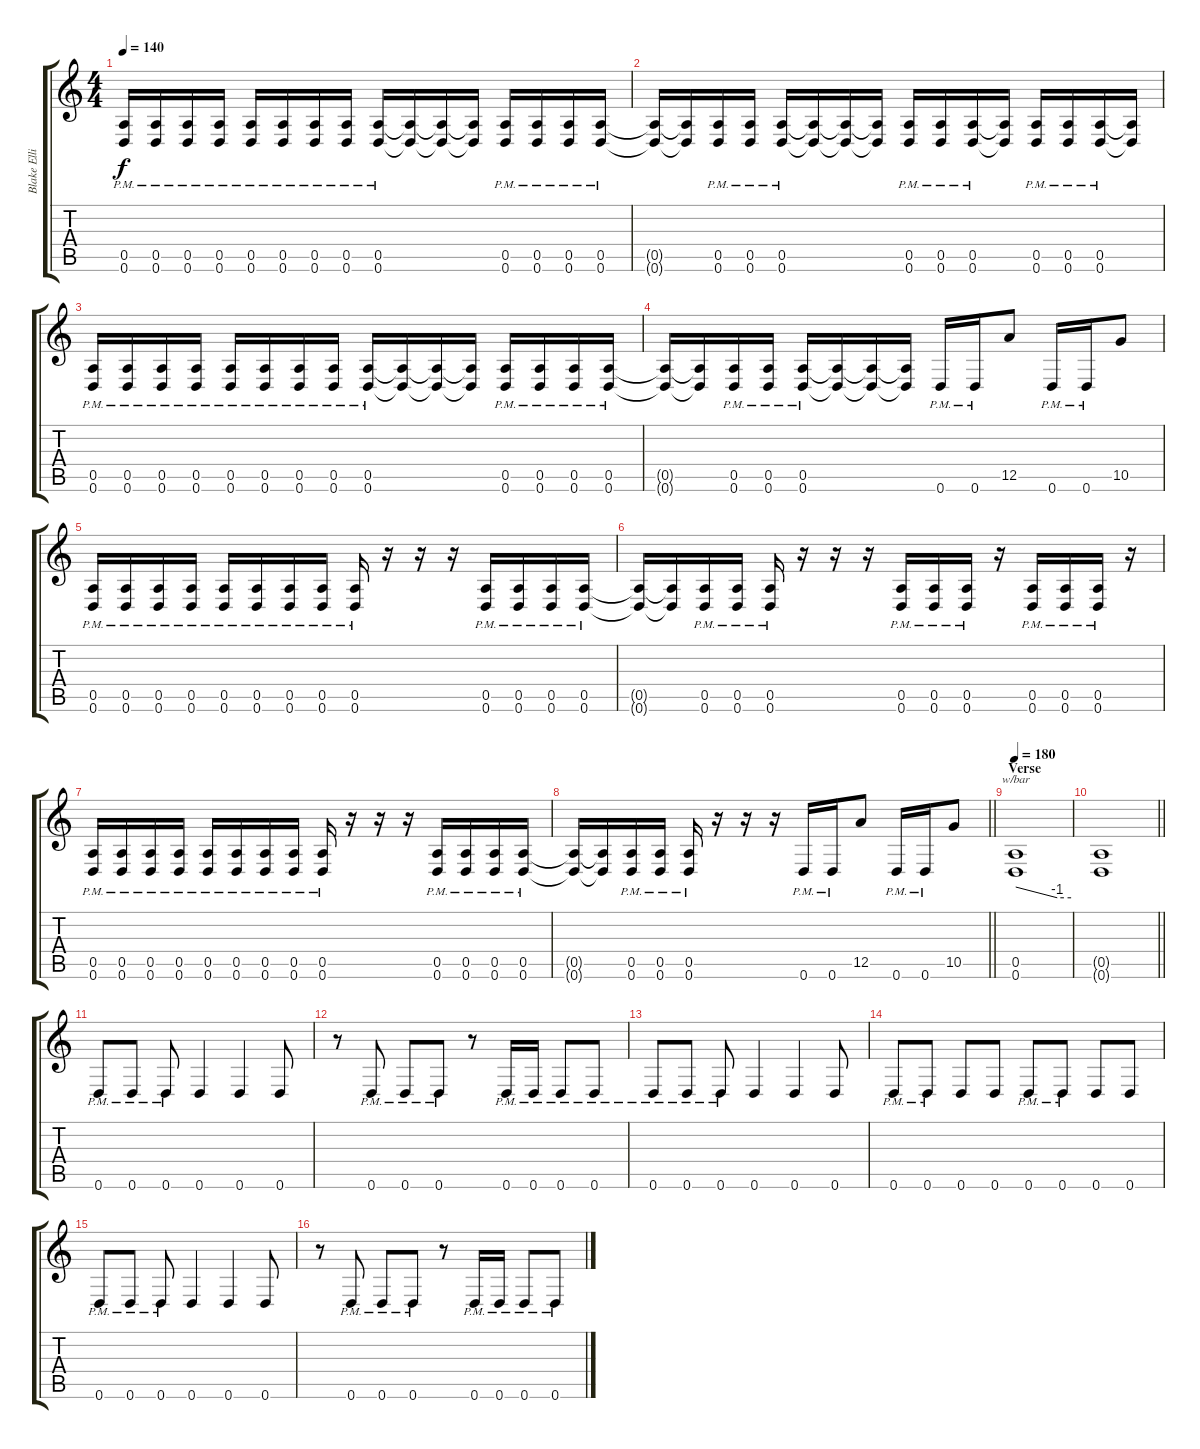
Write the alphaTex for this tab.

\track ("Blake Ellis" "Blake Elli") {instrument distortionguitar}
\staff {score tabs}
\tuning (E4 B3 G3 D3 A2 D2) {hide}
\ts (4 4)
\tempo 140
\clef g2
\ks c
(0.5{pm} 0.6{pm}).16{dy f} (0.5{pm} 0.6{pm}).16 (0.5{pm} 0.6{pm}).16 (0.5{pm} 0.6{pm}).16 (0.5{pm} 0.6{pm}).16 (0.5{pm} 0.6{pm}).16 (0.5{pm} 0.6{pm}).16 (0.5{pm} 0.6{pm}).16 (0.5{pm} 0.6{pm}).16 (0.5{t} 0.6{t}).16 (0.5{t} 0.6{t}).16 (0.5{t} 0.6{t}).16 (0.5{pm} 0.6{pm}).16 (0.5{pm} 0.6{pm}).16 (0.5{pm} 0.6{pm}).16 (0.5{pm} 0.6{pm}).16 |
(0.5{t} 0.6{t}).16 (0.5{t} 0.6{t}).16 (0.5{pm} 0.6{pm}).16 (0.5{pm} 0.6{pm}).16 (0.5{pm} 0.6{pm}).16 (0.5{t} 0.6{t}).16 (0.5{t} 0.6{t}).16 (0.5{t} 0.6{t}).16 (0.5{pm} 0.6{pm}).16 (0.5{pm} 0.6{pm}).16 (0.5{pm} 0.6{pm}).16 (0.5{t} 0.6{t}).16 (0.5{pm} 0.6{pm}).16 (0.5{pm} 0.6{pm}).16 (0.5{pm} 0.6{pm}).16 (0.5{t} 0.6{t}).16 |
(0.5{pm} 0.6{pm}).16 (0.5{pm} 0.6{pm}).16 (0.5{pm} 0.6{pm}).16 (0.5{pm} 0.6{pm}).16 (0.5{pm} 0.6{pm}).16 (0.5{pm} 0.6{pm}).16 (0.5{pm} 0.6{pm}).16 (0.5{pm} 0.6{pm}).16 (0.5{pm} 0.6{pm}).16 (0.5{t} 0.6{t}).16 (0.5{t} 0.6{t}).16 (0.5{t} 0.6{t}).16 (0.5{pm} 0.6{pm}).16 (0.5{pm} 0.6{pm}).16 (0.5{pm} 0.6{pm}).16 (0.5{pm} 0.6{pm}).16 |
(0.5{t} 0.6{t}).16 (0.5{t} 0.6{t}).16 (0.5{pm} 0.6{pm}).16 (0.5{pm} 0.6{pm}).16 (0.5{pm} 0.6{pm}).16 (0.5{t} 0.6{t}).16 (0.5{t} 0.6{t}).16 (0.5{t} 0.6{t}).16 0.6{pm}.16 0.6{pm}.16 12.5.8 0.6{pm}.16 0.6{pm}.16 10.5.8 |
(0.5{pm} 0.6{pm}).16 (0.5{pm} 0.6{pm}).16 (0.5{pm} 0.6{pm}).16 (0.5{pm} 0.6{pm}).16 (0.5{pm} 0.6{pm}).16 (0.5{pm} 0.6{pm}).16 (0.5{pm} 0.6{pm}).16 (0.5{pm} 0.6{pm}).16 (0.5{pm} 0.6{pm}).16 r.16 r.16 r.16 (0.5{pm} 0.6{pm}).16 (0.5{pm} 0.6{pm}).16 (0.5{pm} 0.6{pm}).16 (0.5{pm} 0.6{pm}).16 |
(0.5{t} 0.6{t}).16 (0.5{t} 0.6{t}).16 (0.5{pm} 0.6{pm}).16 (0.5{pm} 0.6{pm}).16 (0.5{pm} 0.6{pm}).16 r.16 r.16 r.16 (0.5{pm} 0.6{pm}).16 (0.5{pm} 0.6{pm}).16 (0.5{pm} 0.6{pm}).16 r.16 (0.5{pm} 0.6{pm}).16 (0.5{pm} 0.6{pm}).16 (0.5{pm} 0.6{pm}).16 r.16 |
(0.5{pm} 0.6{pm}).16 (0.5{pm} 0.6{pm}).16 (0.5{pm} 0.6{pm}).16 (0.5{pm} 0.6{pm}).16 (0.5{pm} 0.6{pm}).16 (0.5{pm} 0.6{pm}).16 (0.5{pm} 0.6{pm}).16 (0.5{pm} 0.6{pm}).16 (0.5{pm} 0.6{pm}).16 r.16 r.16 r.16 (0.5{pm} 0.6{pm}).16 (0.5{pm} 0.6{pm}).16 (0.5{pm} 0.6{pm}).16 (0.5{pm} 0.6{pm}).16 |
\barLineRight lightlight
(0.5{t} 0.6{t}).16 (0.5{t} 0.6{t}).16 (0.5{pm} 0.6{pm}).16 (0.5{pm} 0.6{pm}).16 (0.5{pm} 0.6{pm}).16 r.16 r.16 r.16 0.6{pm}.16 0.6{pm}.16 12.5.8 0.6{pm}.16 0.6{pm}.16 10.5.8 |
\section ("" "Verse")
\tempo 180
(0.5 0.6).1{tbe (custom default 0 0 45 -4 60 -4)} |
\barLineRight lightlight
(0.5{t} 0.6{t}).1 |
0.6{pm}.8 0.6{pm}.8 0.6{pm}.8 0.6.4 0.6.4 0.6.8 |
r.8 0.6{pm}.8 0.6{pm}.8 0.6{pm}.8 r.8 0.6{pm}.16 0.6{pm}.16 0.6{pm}.8 0.6{pm}.8 |
0.6{pm}.8 0.6{pm}.8 0.6{pm}.8 0.6.4 0.6.4 0.6.8 |
0.6{pm}.8 0.6{pm}.8 0.6.8 0.6.8 0.6{pm}.8 0.6{pm}.8 0.6.8 0.6.8 |
0.6{pm}.8 0.6{pm}.8 0.6{pm}.8 0.6.4 0.6.4 0.6.8 |
r.8 0.6{pm}.8 0.6{pm}.8 0.6{pm}.8 r.8 0.6{pm}.16 0.6{pm}.16 0.6{pm}.8 0.6{pm}.8
